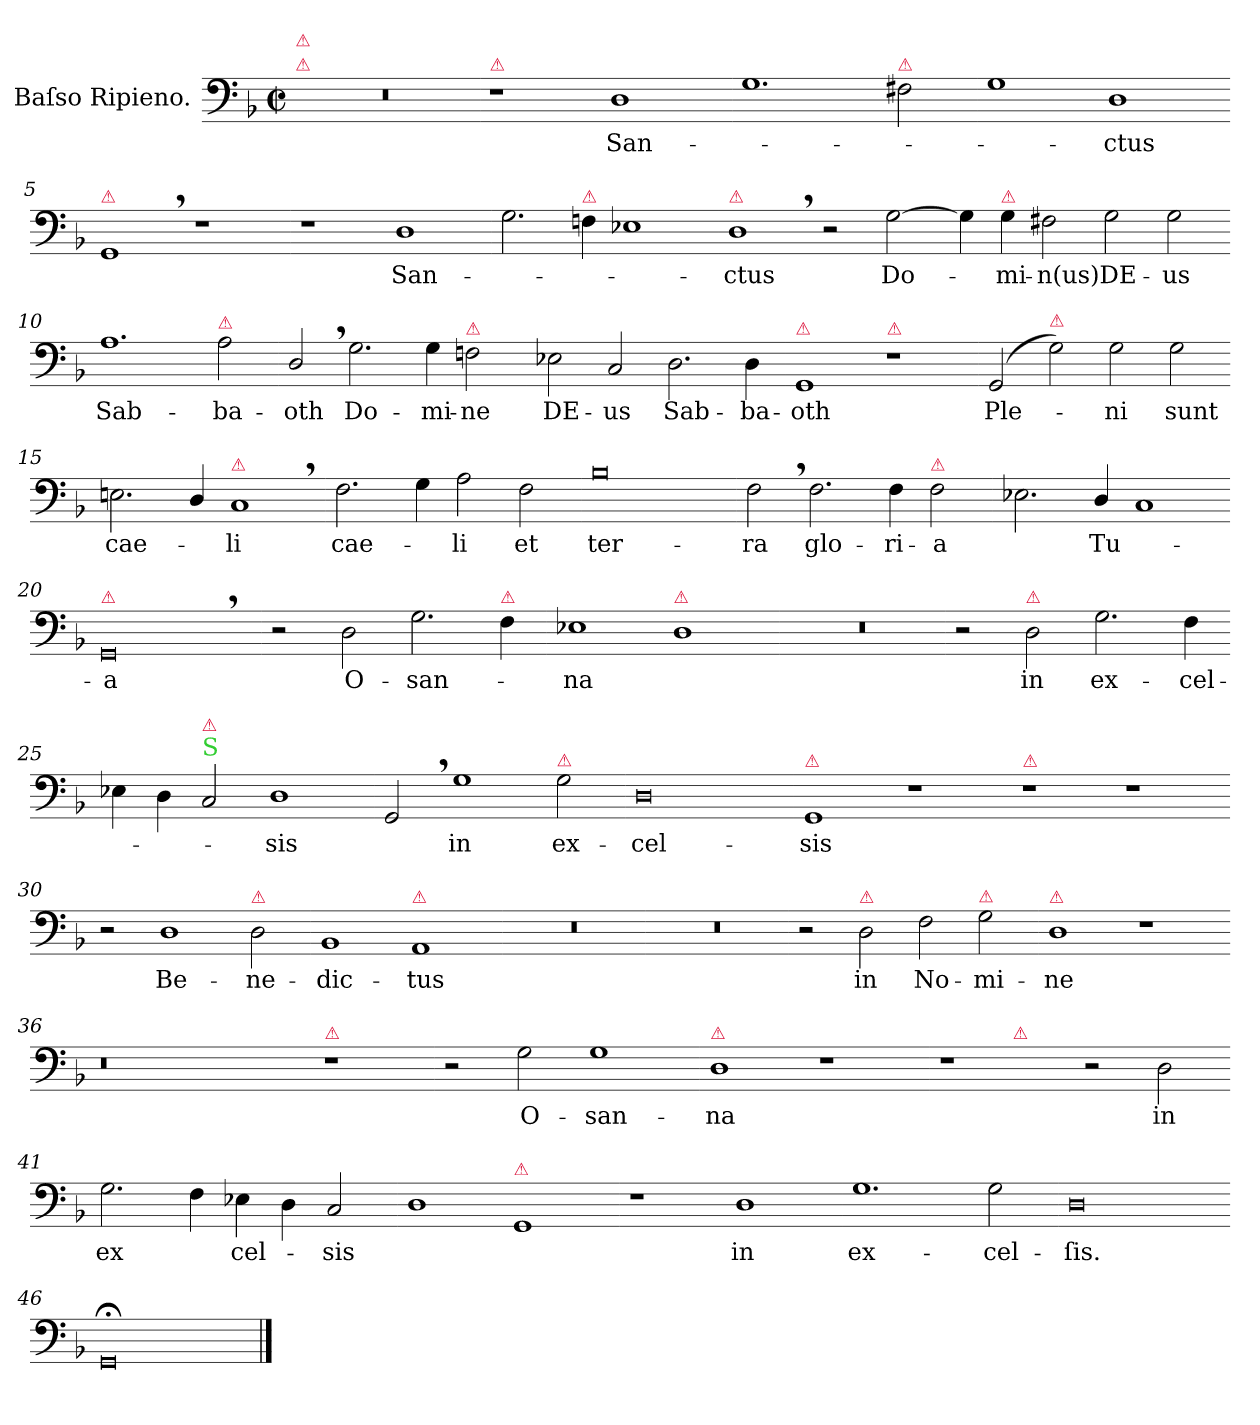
**kern	**text
*part1	*part1
*staff1	*staff1
*I"Baſso Ripieno.	*
*clefF4	*
*k[b-]	*
*M2/1	*
*met(c|)	*
=1	=1
!LO:TX:a:color=crimson:t=⚠	!
!LO:TX:a:color=crimson:t=⚠	!
0r	.
=2-	=2-
!LO:TX:a:color=crimson:t=⚠	!
1r	.
1D	San-
=3-	=3-
1.G	.
!LO:TX:a:color=crimson:t=⚠	!
2F#X\	.
=4-	=4-
1G	.
1D	-ctus
=5-	=5-
!LO:TX:a:color=crimson:t=⚠	!
1GG,	.
1r	.
=6-	=6-
1r	.
!	!LO:LY:i
1D	San-
=7-	=7-
2.G\	.
!LO:TX:a:color=crimson:t=⚠	!
4Fn\	.
1E-X	.
=8-	=8-
!LO:TX:a:color=crimson:t=⚠	!
!	!LO:LY:i
1D,	-ctus
2r	.
[2G\	Do-
=9-	=9-
4G\]	.
!LO:TX:a:color=crimson:t=⚠	!
4G\	-mi-
2F#X\	-n(us)
2G\	DE-
2G\	-us
=10-	=10-
1.A	Sab-
!LO:TX:a:color=crimson:t=⚠	!
2A\	-ba-
=11-	=11-
2D,/	-oth
!	!LO:LY:i
2.G\	Do-
!	!LO:LY:i
4G\	-mi-
!LO:TX:a:color=crimson:t=⚠	!
!	!LO:LY:i
2Fn\	-ne
=12-	=12-
!	!LO:LY:i
2E-X\	DE-
!	!LO:LY:i
2C/	-us
!	!LO:LY:i
2.D\	Sab-
!	!LO:LY:i
4D\	-ba-
=13-	=13-
!LO:TX:a:color=crimson:t=⚠	!
!	!LO:LY:i
1GG	-oth
!LO:TX:a:color=crimson:t=⚠	!
1r	.
=14-	=14-
(>2GG/	Ple-
!LO:TX:a:color=crimson:t=⚠	!
2G\)	.
2G\	-ni
2G\	sunt
=15-	=15-
2.En\	cae-
4D/	.
!LO:TX:a:color=crimson:t=⚠	!
1C,	-li
=16-	=16-
2.F\	cae-
4G\	.
2A\	-li
2F\	et
=17-	=17-
0B-	ter-
=18-	=18-
2F,\	-ra
2.F\	glo-
4F\	-ri-
!LO:TX:a:color=crimson:t=⚠	!
2F\	-a
=19-	=19-
2.E-X\	.
4D/	Tu-
1C	.
=20-	=20-
!LO:TX:a:color=crimson:t=⚠	!
0GG,	-a
=21-	=21-
2r	.
2D\	O-
2.G\	-san-
!LO:TX:a:color=crimson:t=⚠	!
4F\	.
=22-	=22-
1E-X	-na
!LO:TX:a:color=crimson:t=⚠	!
1D	.
=23-	=23-
0r	.
=24-	=24-
2r	.
!LO:TX:a:color=crimson:t=⚠	!
2D\	in
2.G\	ex-
4F\	-cel-
=25-	=25-
4E-X\	.
4D\	.
!LO:TX:a:color=limegreen:t=S	!
!LO:TX:a:color=crimson:t=⚠	!
2C/	.
1D	-sis
=26-	=26-
2GG,/	.
1G	in
!LO:TX:a:color=crimson:t=⚠	!
2G\	ex-
=27-	=27-
0D	-cel-
=28-	=28-
!LO:TX:a:color=crimson:t=⚠	!
1GG	-sis
1r	.
=29-	=29-
!LO:TX:a:color=crimson:t=⚠	!
1r	.
1r	.
=30-	=30-
2r	.
1D	Be-
!LO:TX:a:color=crimson:t=⚠	!
2D\	-ne-
=31-	=31-
1BB-	-dic-
!LO:TX:a:color=crimson:t=⚠	!
1AA	-tus
=32-	=32-
0r	.
=33-	=33-
0r	.
=34-	=34-
2r	.
!LO:TX:a:color=crimson:t=⚠	!
2D\	in
2F\	No-
!LO:TX:a:color=crimson:t=⚠	!
2G\	-mi-
=35-	=35-
!LO:TX:a:color=crimson:t=⚠	!
1D	-ne
1r	.
=36-	=36-
0.r	.
=37-	=37-
!LO:TX:a:color=crimson:t=⚠	!
1r	.
=38-	=38-
2r	.
2G\	O-
1G	-san-
=39-	=39-
!LO:TX:a:color=crimson:t=⚠	!
1D	-na
1r	.
=40-	=40-
*^	*
1r	2ryy	.
!	!LO:TX:a:color=crimson:t=⚠	!
.	1.ryy	.
2r	.	.
2D\	.	in
*v	*v	*
=41-	=41-
2.G\	ex
4F\	.
4E-X\	cel-
4D\	.
2C/	-sis
=42-	=42-
1D	.
!LO:TX:a:color=crimson:t=⚠	!
1GG	.
=43-	=43-
1r	.
1D	in
=44-	=44-
1.G	ex-
2G\	-cel-
=45-	=45-
0D	-ſis.
=46-	=46-
0GG;<	.
==	==
*-	*-
